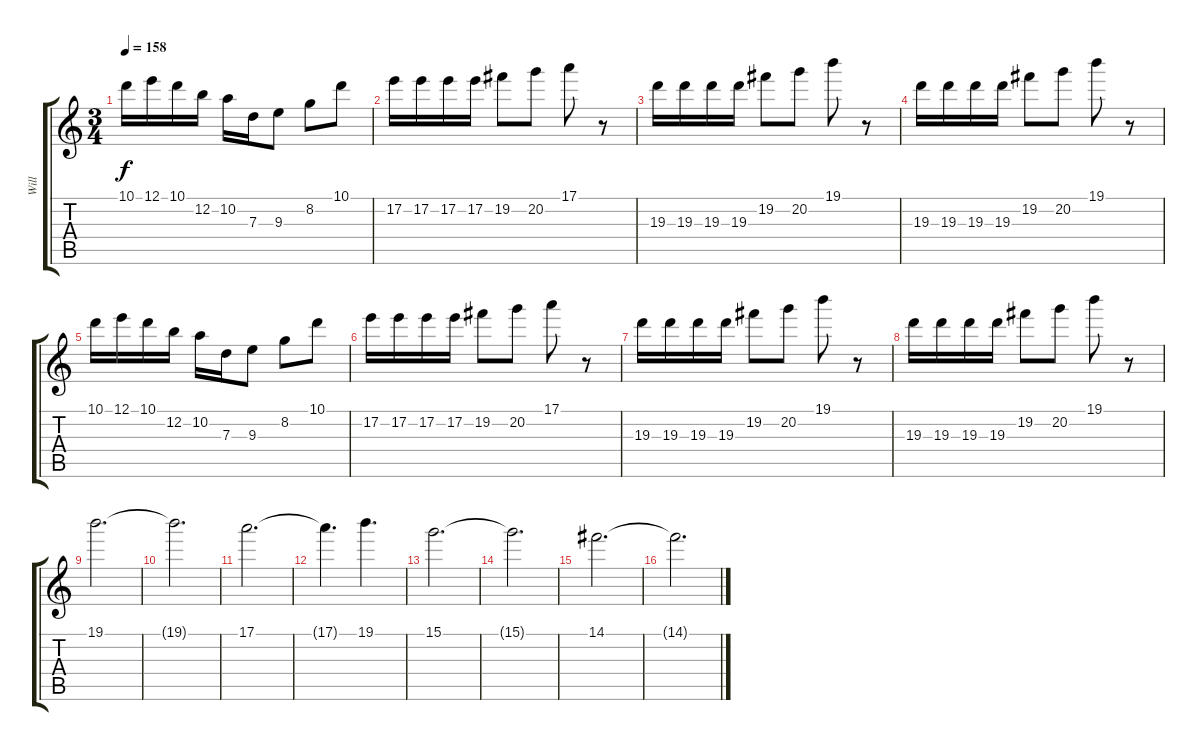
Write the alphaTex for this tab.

\track ("Will" "Will") {instrument distortionguitar}
\staff {score tabs}
\tuning (E4 B3 G3 D3 A2 E2) {hide}
\ts (3 4)
\tempo 158
\clef g2
\ks c
10.1.16{dy f} 12.1.16 10.1.16 12.2.16 10.2.16 7.3.16 9.3.8 8.2.8 10.1.8 |
17.2.16 17.2.16 17.2.16 17.2.16 19.2.8 20.2.8 17.1.8 r.8 |
19.3.16 19.3.16 19.3.16 19.3.16 19.2.8 20.2.8 19.1.8 r.8 |
19.3.16 19.3.16 19.3.16 19.3.16 19.2.8 20.2.8 19.1.8 r.8 |
10.1.16 12.1.16 10.1.16 12.2.16 10.2.16 7.3.16 9.3.8 8.2.8 10.1.8 |
17.2.16 17.2.16 17.2.16 17.2.16 19.2.8 20.2.8 17.1.8 r.8 |
19.3.16 19.3.16 19.3.16 19.3.16 19.2.8 20.2.8 19.1.8 r.8 |
19.3.16 19.3.16 19.3.16 19.3.16 19.2.8 20.2.8 19.1.8 r.8 |
19.1.2{d} |
19.1{t}.2{d} |
17.1.2{d} |
17.1{t}.4{d} 19.1.4{d} |
15.1.2{d} |
15.1{t}.2{d} |
14.1.2{d} |
14.1{t}.2{d}
